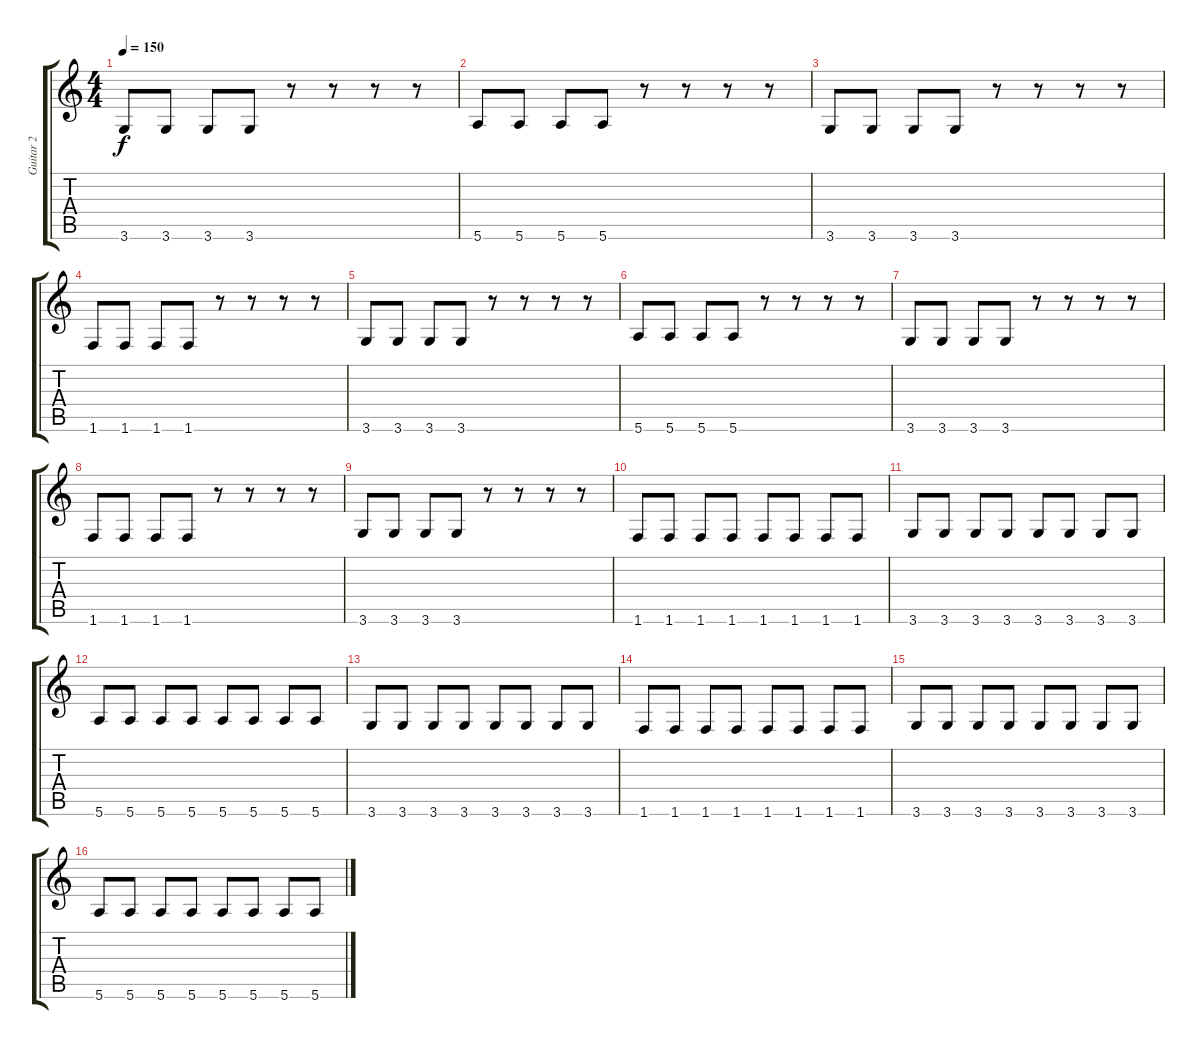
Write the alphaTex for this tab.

\track ("Guitar 2" "Guitar 2") {instrument overdrivenguitar}
\staff {score tabs}
\tuning (E4 B3 G3 D3 A2 E2) {hide}
\ts (4 4)
\tempo 150
\clef g2
\ks c
3.6.8{dy f} 3.6.8 3.6.8 3.6.8 r.8 r.8 r.8 r.8 |
5.6.8 5.6.8 5.6.8 5.6.8 r.8 r.8 r.8 r.8 |
3.6.8 3.6.8 3.6.8 3.6.8 r.8 r.8 r.8 r.8 |
1.6.8 1.6.8 1.6.8 1.6.8 r.8 r.8 r.8 r.8 |
3.6.8 3.6.8 3.6.8 3.6.8 r.8 r.8 r.8 r.8 |
5.6.8 5.6.8 5.6.8 5.6.8 r.8 r.8 r.8 r.8 |
3.6.8 3.6.8 3.6.8 3.6.8 r.8 r.8 r.8 r.8 |
1.6.8 1.6.8 1.6.8 1.6.8 r.8 r.8 r.8 r.8 |
3.6.8 3.6.8 3.6.8 3.6.8 r.8 r.8 r.8 r.8 |
1.6.8 1.6.8 1.6.8 1.6.8 1.6.8 1.6.8 1.6.8 1.6.8 |
3.6.8 3.6.8 3.6.8 3.6.8 3.6.8 3.6.8 3.6.8 3.6.8 |
5.6.8 5.6.8 5.6.8 5.6.8 5.6.8 5.6.8 5.6.8 5.6.8 |
3.6.8 3.6.8 3.6.8 3.6.8 3.6.8 3.6.8 3.6.8 3.6.8 |
1.6.8 1.6.8 1.6.8 1.6.8 1.6.8 1.6.8 1.6.8 1.6.8 |
3.6.8 3.6.8 3.6.8 3.6.8 3.6.8 3.6.8 3.6.8 3.6.8 |
5.6.8 5.6.8 5.6.8 5.6.8 5.6.8 5.6.8 5.6.8 5.6.8
